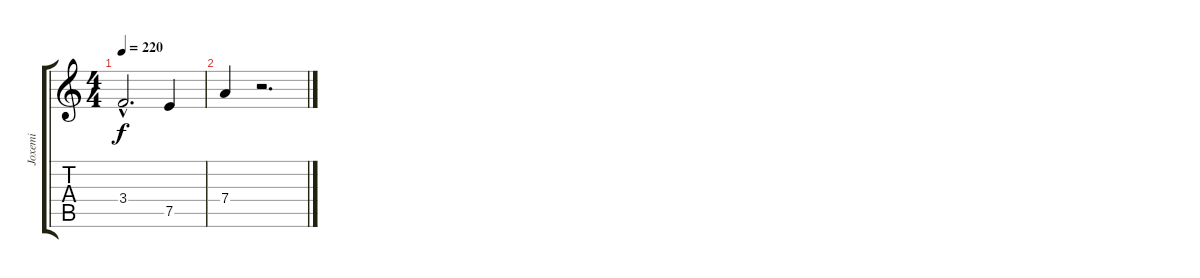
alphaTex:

\track ("Joxemi" "Joxemi") {instrument overdrivenguitar}
\staff {score tabs}
\tuning (E4 B3 G3 D3 A2 E2) {hide}
\ts (4 4)
\tempo 220
\clef g2
\ks c
3.4{hac}.2{d dy f} 7.5.4 |
7.4.4 r.2{d}
